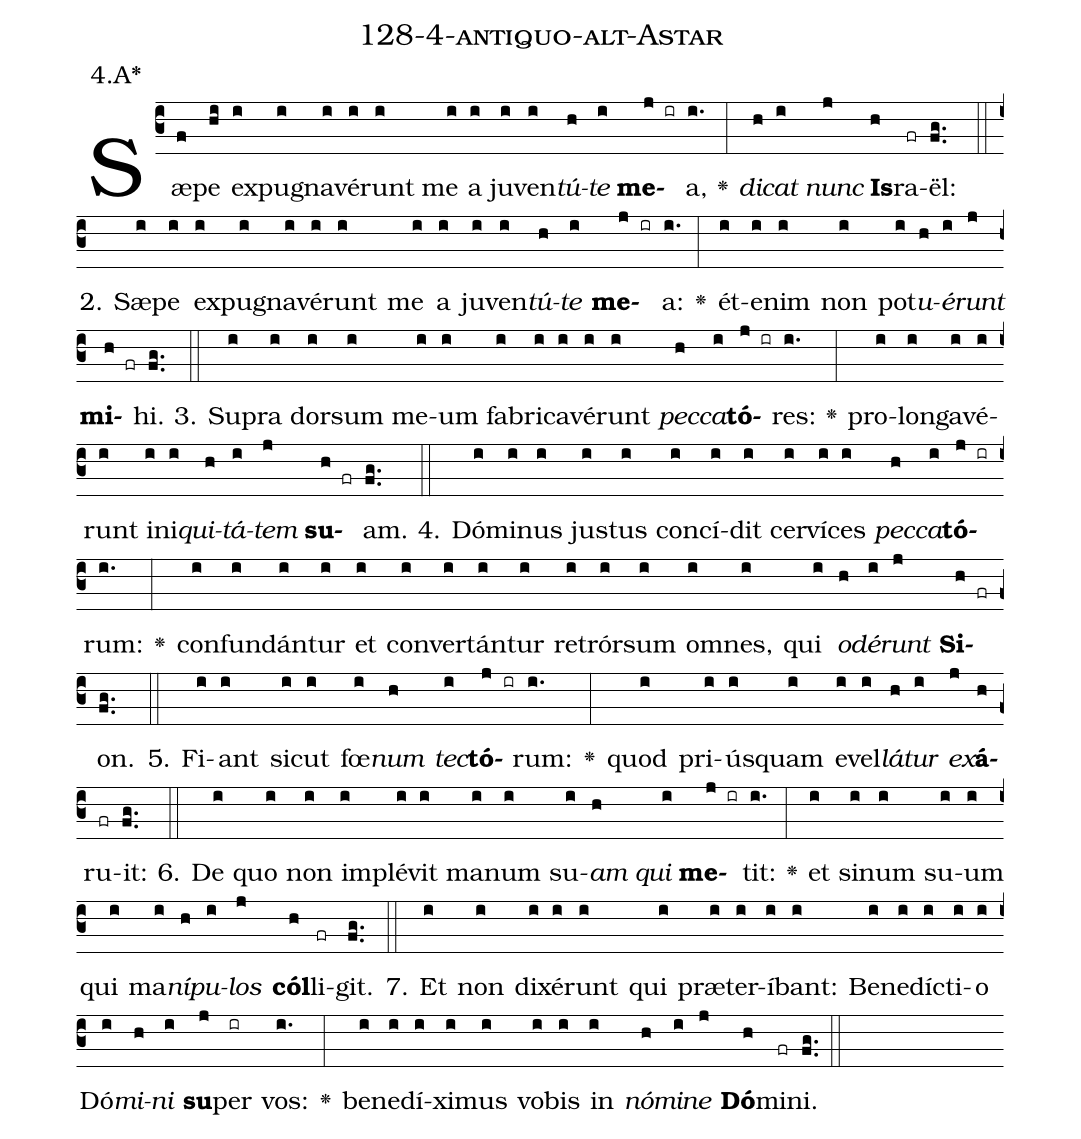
name: 128-4-antiquo-alt-Astar;
annotation: 4.A*;
%%
(c3)Sæ(f)pe(hi) ex(i)pu(i)gna(i)vé(i)runt(i) me(i) a(i) ju(i)ven(i)<i>tú</i>(h)<i>te</i>(i) <b>me</b>(j ir)a,(i.) <v>\greheightstar</v>(:) <i>di</i>(h)<i>cat</i>(i) <i>nunc</i>(j) <b>Is</b>(h)ra(fr)ël:(fg..) (::)
2. Sæ(i)pe(i) ex(i)pu(i)gna(i)vé(i)runt(i) me(i) a(i) ju(i)ven(i)<i>tú</i>(h)<i>te</i>(i) <b>me</b>(j ir)a:(i.) <v>\greheightstar</v>(:) ét(i)e(i)nim(i) non(i) pot(i)<i>u</i>(h)<i>é</i>(i)<i>runt</i>(j) <b>mi</b>(h fr)hi.(fg..) (::)
3. Su(i)pra(i) dor(i)sum(i) me(i)um(i) fa(i)bri(i)ca(i)vé(i)runt(i) <i>pec</i>(h)<i>ca</i>(i)<b>tó</b>(j ir)res:(i.) <v>\greheightstar</v>(:) pro(i)lon(i)ga(i)vé(i)runt(i) in(i)i(i)<i>qui</i>(h)<i>tá</i>(i)<i>tem</i>(j) <b>su</b>(h fr)am.(fg..) (::)
4. Dó(i)mi(i)nus(i) jus(i)tus(i) con(i)cí(i)dit(i) cer(i)ví(i)ces(i) <i>pec</i>(h)<i>ca</i>(i)<b>tó</b>(j ir)rum:(i.) <v>\greheightstar</v>(:) con(i)fun(i)dán(i)tur(i) et(i) con(i)ver(i)tán(i)tur(i) re(i)trór(i)sum(i) om(i)nes,(i) qui(i) <i>o</i>(h)<i>dé</i>(i)<i>runt</i>(j) <b>Si</b>(h fr)on.(fg..) (::)
5. Fi(i)ant(i) sic(i)ut(i) fœ(i)<i>num</i>(h) <i>tec</i>(i)<b>tó</b>(j ir)rum:(i.) <v>\greheightstar</v>(:) quod(i) pri(i)ús(i)quam(i) e(i)vel(i)<i>lá</i>(h)<i>tur</i>(i) <i>ex</i>(j)<b>á</b>(h)ru(fr)it:(fg..) (::)
6. De(i) quo(i) non(i) im(i)plé(i)vit(i) ma(i)num(i) su(i)<i>am</i>(h) <i>qui</i>(i) <b>me</b>(j ir)tit:(i.) <v>\greheightstar</v>(:) et(i) si(i)num(i) su(i)um(i) qui(i) ma(i)<i>ní</i>(h)<i>pu</i>(i)<i>los</i>(j) <b>cól</b>(h)li(fr)git.(fg..) (::)
7. Et(i) non(i) di(i)xé(i)runt(i) qui(i) præ(i)ter(i)í(i)bant:(i) Be(i)ne(i)díc(i)ti(i)o(i) Dó(i)<i>mi</i>(h)<i>ni</i>(i) <b>su</b>(j)per(ir) vos:(i.) <v>\greheightstar</v>(:) be(i)ne(i)dí(i)xi(i)mus(i) vo(i)bis(i) in(i) <i>nó</i>(h)<i>mi</i>(i)<i>ne</i>(j) <b>Dó</b>(h)mi(fr)ni.(fg..) (::)
